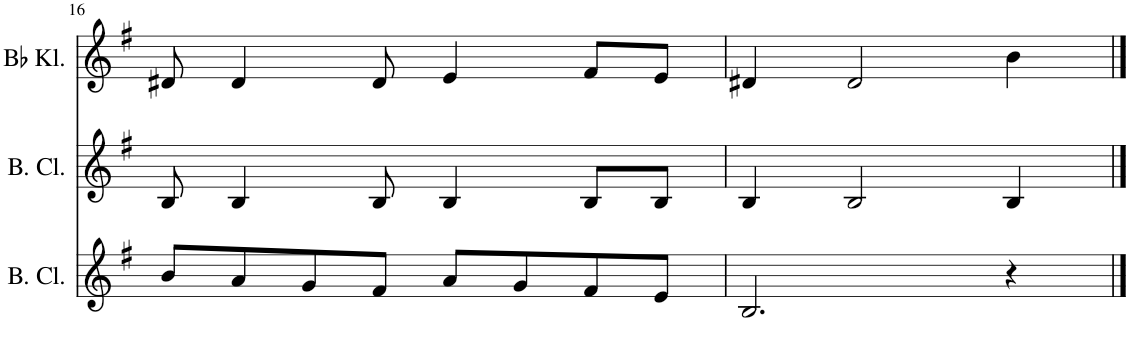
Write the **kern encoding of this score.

**kern	**kern	**kern
*part3	*part2	*part1
*staff3	*staff2	*staff1
*I"Bas (cello)	*I"Bas (zang)	*I"Bb klarinet
*I'B. Cl.	*	*I'Bb Kl.
!!LO:PB:g=z
*clefG2	*clefG2	*clefG2
*Trd1c2	*Trd1c2	*Trd1c2
*k[f#]	*k[f#]	*k[f#]
*M4/4	*M4/4	*M4/4
=16	=16	=16
8b/L	8B/	8d#X/
8a/	4B/	4d#/
8g/	.	.
8f#/J	8B/	8d#/
8a/L	4B/	4e/
8g/	.	.
8f#/	8B/L	8f#/L
8e/J	8B/J	8e/J
=17	=17	=17
2.B/	4B/	4d#X/
.	2B/	2d#/
4r	4B/	4b\
==	==	==
*-	*-	*-
